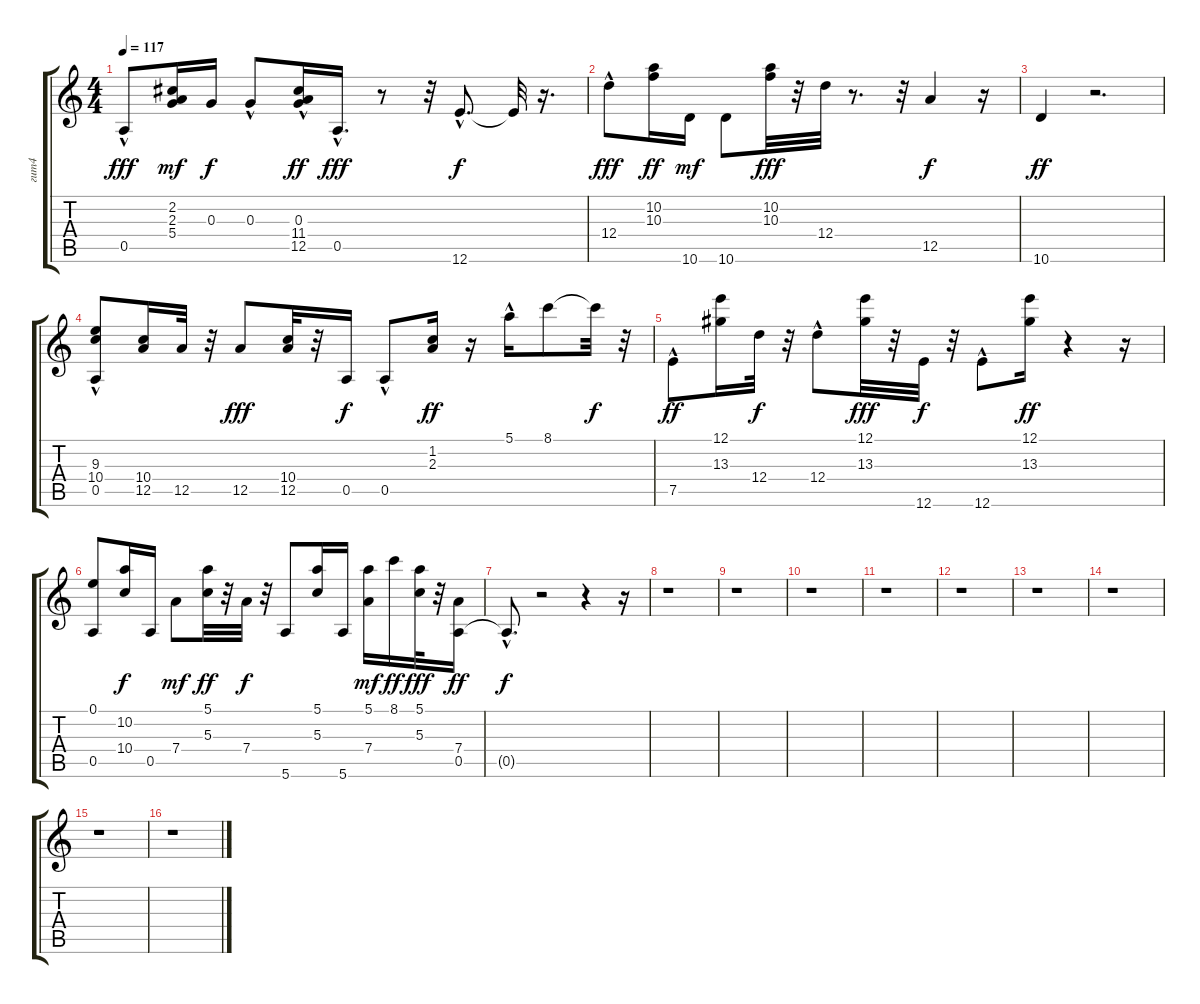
\track ("гит4" "гит4") {instrument acousticguitarsteel}
\staff {score tabs}
\tuning (E4 B3 G3 D3 A2 E2) {hide}
\ts (4 4)
\tempo 117
\clef g2
\ks c
0.5{hac}.8{dy fff} (2.2 2.3 5.4).16{dy mf} 0.3.16{dy f} 0.3{hac}.8 (0.3{hac} 11.4 12.5).16{dy ff} 0.5{hac}.16{d dy fff} r.8 r.32 12.6{hac}.8{d dy f} 12.6{t}.32 r.16{d} |
12.4{hac}.8{dy fff volume 13} (10.2 10.3).16{dy ff volume 14} 10.6.16{dy mf volume 14} 10.6.8{volume 15} (10.2 10.3).32{dy fff volume 15} r.32 12.4.32{volume 16} r.8{d} r.32 12.5.4{dy f} r.16 |
10.6.4{dy ff volume 10} r.2{d} |
(9.3 10.4{hac} 0.5).8{volume 10} (10.4 12.5).16 12.5.32 r.32 12.5.8{dy fff} (10.4 12.5).32 r.32 0.5.16{dy f} 0.5{hac}.8 (1.2 2.3).16{dy ff} r.16 5.1{hac}.16 8.1.8 8.1{t}.32{dy f} r.32 |
7.5{hac}.8{dy ff} (12.1 13.3).16 12.4.32{dy f} r.32 12.4{hac}.8 (12.1 13.3).32{dy fff} r.32 12.6.32{dy f} r.32 12.6{hac}.8 (12.1 13.3).16{dy ff} r.4 r.16 |
(0.1 0.5).8 (10.2 10.4).16{dy f} 0.5.16 7.4.8{dy mf} (5.1 5.3).32{dy ff} r.32 7.4.32{dy f} r.32 5.6.8 (5.1 5.3).16 5.6.16 (5.1 7.4).16{dy mf} 8.1.16{dy ff} (5.1 5.3).32{dy fff} r.32 (7.4 0.5).16{dy ff} |
0.5{hac t}.8{d dy f} r.2 r.4 r.16 |
r.1 |
r.1 |
r.1 |
r.1 |
r.1 |
r.1 |
r.1 |
r.1 |
r.1
